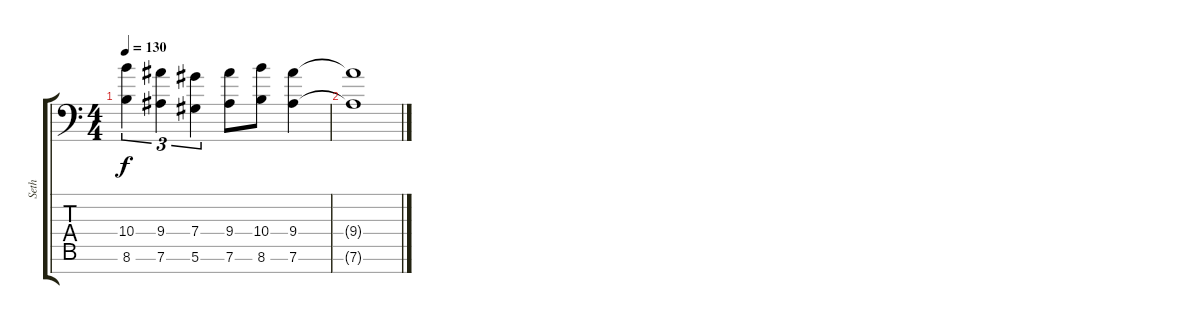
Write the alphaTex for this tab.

\track ("Seth" "Seth") {instrument distortionguitar}
\staff {score tabs}
\tuning (Eb4 Bb3 Gb3 Db3 Ab2 Eb2 Bb1) {hide}
\ts (4 4)
\tempo 130
\clef f4
\ks c
(10.4 8.6).4{tu (3 2) dy f} (9.4 7.6).4{tu (3 2)} (7.4 5.6).4{tu (3 2)} (9.4 7.6).8 (10.4 8.6).8 (9.4 7.6).4 |
(9.4{t} 7.6{t}).1
